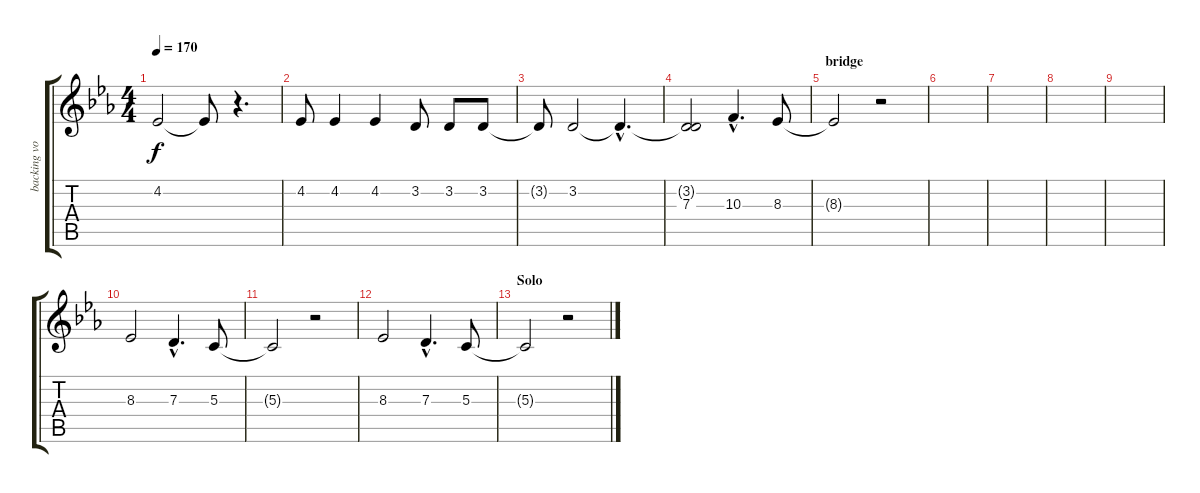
\track ("backing vocals" "backing vo") {instrument altosax}
\staff {score tabs}
\tuning (E4 B3 G3 D3 A2 E2) {hide}
\ts (4 4)
\tempo 170
\clef g2
\ks cminor
4.2{t}.2{dy f} 4.2{t}.8 r.4{d} |
4.2.8 4.2.4 4.2.4 3.2.8 3.2.8 3.2.8 |
3.2{t}.8 3.2.2 3.2{hac t}.4{d} |
(3.2{t} 7.3).2 10.3{hac}.4{d} 8.3.8 |
\section ("" "bridge")
8.3{t}.2 r.2 |
|
|
|
|
8.3.2 7.3{hac}.4{d} 5.3.8 |
5.3{t}.2 r.2 |
8.3.2 7.3{hac}.4{d} 5.3.8 |
\section ("" "Solo")
5.3{t}.2 r.2
